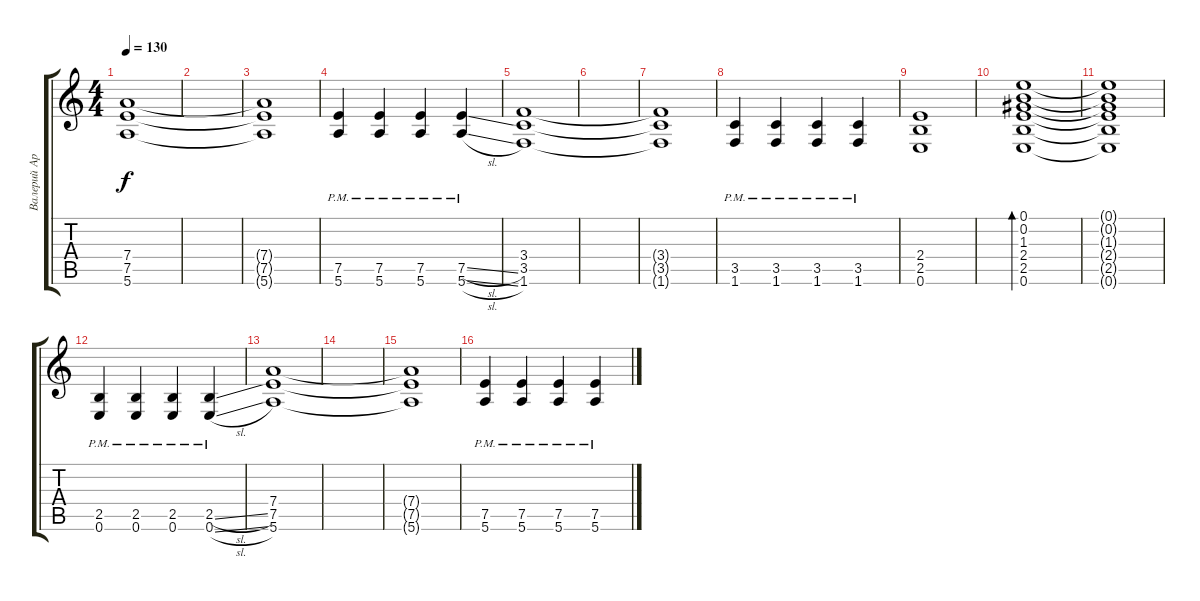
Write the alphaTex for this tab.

\track ("Валерий Аркадин" "Валерий Ар") {instrument electricguitarjazz}
\staff {score tabs}
\tuning (E4 B3 G3 D3 A2 E2) {hide}
\ts (4 4)
\tempo 130
\clef g2
\ks c
(7.4 7.5 5.6).1{dy f} |
|
(7.4{t} 7.5{t} 5.6{t}).1 |
(7.5{pm} 5.6{pm}).4 (7.5{pm} 5.6{pm}).4 (7.5{pm} 5.6{pm}).4 (7.5{sl pm} 5.6{sl pm}).4 |
(3.4 3.5 1.6).1 |
|
(3.4{t} 3.5{t} 1.6{t}).1 |
(3.5{pm} 1.6{pm}).4 (3.5{pm} 1.6{pm}).4 (3.5{pm} 1.6{pm}).4 (3.5{pm} 1.6{pm}).4 |
(2.4 2.5 0.6).1 |
(0.1 0.2 1.3 2.4 2.5 0.6).1{bd 120} |
(0.1{t} 0.2{t} 1.3{t} 2.4{t} 2.5{t} 0.6{t}).1 |
(2.5{pm} 0.6{pm}).4 (2.5{pm} 0.6{pm}).4 (2.5{pm} 0.6{pm}).4 (2.5{sl pm} 0.6{sl pm}).4 |
(7.4 7.5 5.6).1 |
|
(7.4{t} 7.5{t} 5.6{t}).1 |
(7.5{pm} 5.6{pm}).4 (7.5{pm} 5.6{pm}).4 (7.5{pm} 5.6{pm}).4 (7.5{sl pm} 5.6{sl pm}).4
